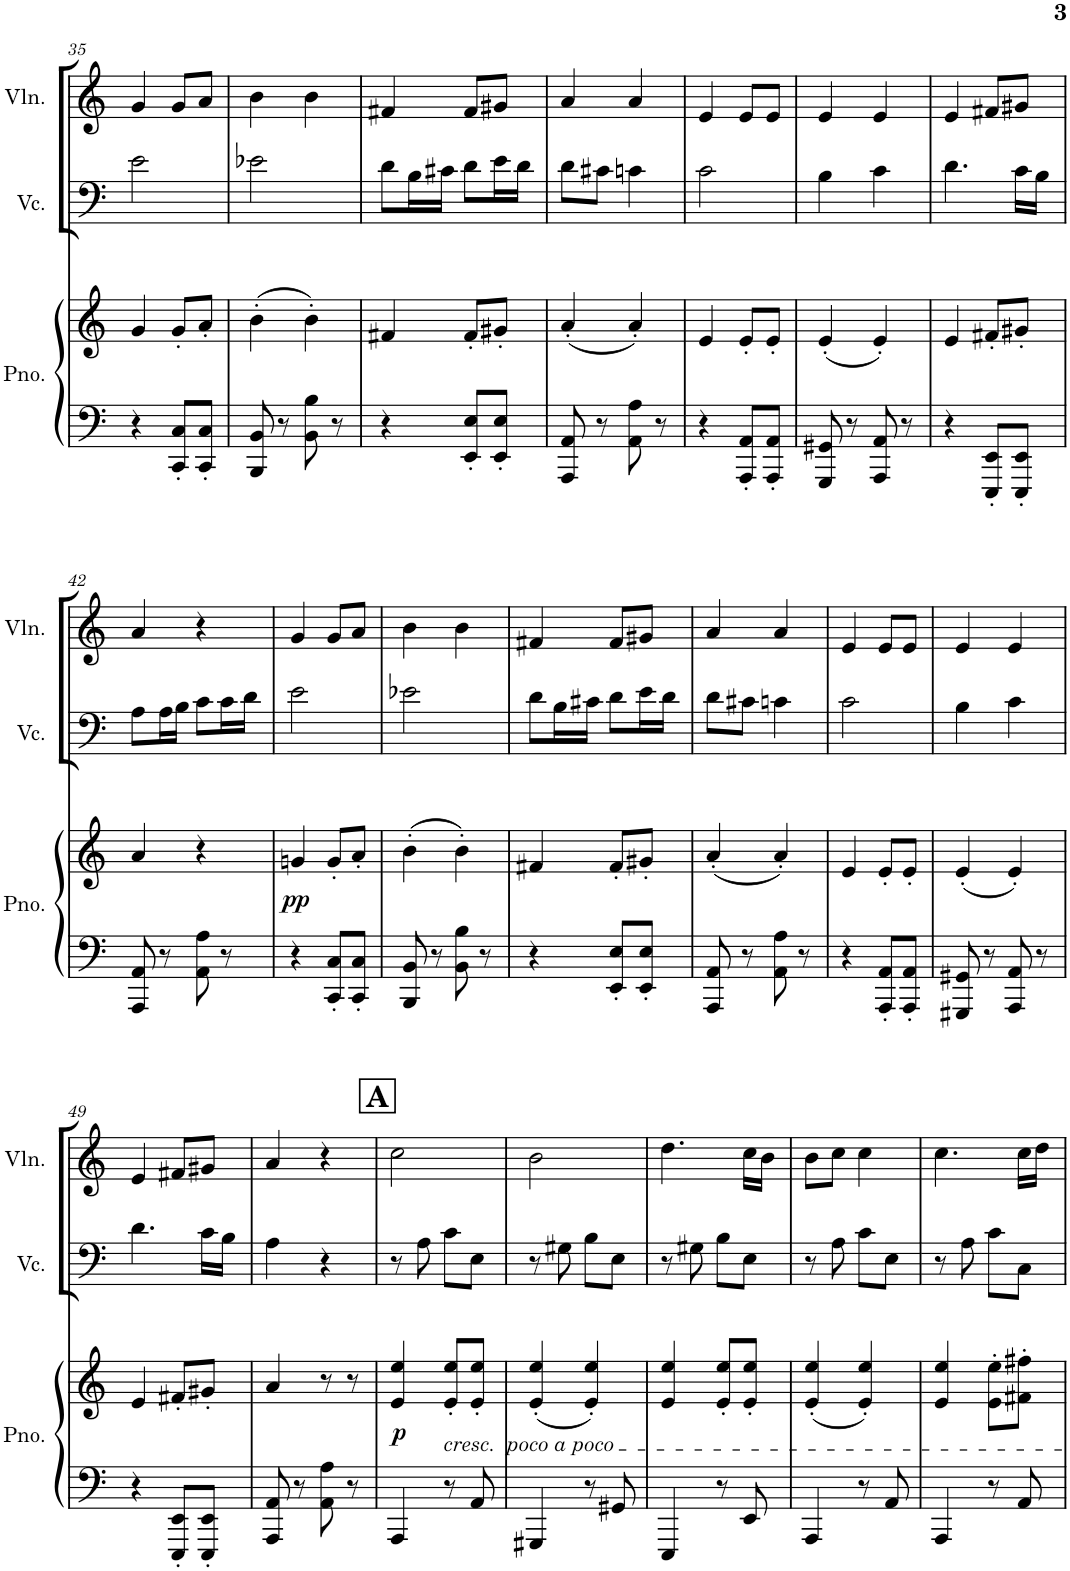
**kern	**kern	**dynam	**kern	**kern
*part3	*part3	*part3	*part2	*part1
*staff4	*staff3	*staff3/4	*staff2	*staff1
*I"Piano	*	*	*I"Violoncello	*I"Violin
*I'Pno.	*	*	*I'Vc.	*I'Vln.
!!LO:PB:g=z
*clefF4	*clefG2	*	*clefF4	*clefG2
*k[]	*k[]	*	*k[]	*k[]
*M2/4	*M2/4	*	*M2/4	*M2/4
=35	=35	=35	=35	=35
4r	4g/	.	2e\	4g/
8CC/' 8C/'L	8g'/L	.	.	8g/L
8CC/' 8C/'J	8a'/J	.	.	8a/J
=36	=36	=36	=36	=36
8BBB/ 8BB/	(4b'\	.	2e-X\	4b\
8r	.	.	.	.
8BB\ 8B\	4b'\)	.	.	4b\
8r	.	.	.	.
=37	=37	=37	=37	=37
4r	4f#X/	.	8d\L	4f#X/
.	.	.	16B\L	.
.	.	.	16c#X\JJ	.
8EE/' 8E/'L	8f#'/L	.	8d\L	8f#/L
8EE/' 8E/'J	8g#X'/J	.	16e\L	8g#X/J
.	.	.	16d\JJ	.
=38	=38	=38	=38	=38
8AAA/ 8AA/	(4a'/	.	8d\L	4a/
8r	.	.	8c#X\J	.
8AA\ 8A\	4a'/)	.	4cn\	4a/
8r	.	.	.	.
=39	=39	=39	=39	=39
4r	4e/	.	2c\	4e/
8AAA/' 8AA/'L	8e'/L	.	.	8e/L
8AAA/' 8AA/'J	8e'/J	.	.	8e/J
=40	=40	=40	=40	=40
8GGG/ 8GG#X/	(4e'/	.	4B\	4e/
8r	.	.	.	.
8AAA/ 8AA/	4e'/)	.	4c\	4e/
8r	.	.	.	.
=41	=41	=41	=41	=41
4r	4e/	.	4.d\	4e/
8EEE/' 8EE/'L	8f#X'/L	.	.	8f#X/L
8EEE/' 8EE/'J	8g#X'/J	.	16c\LL	8g#X/J
.	.	.	16B\JJ	.
!!LO:LB:g=z
=42	=42	=42	=42	=42
8AAA/ 8AA/	4a/	.	8A\L	4a/
8r	.	.	16A\L	.
.	.	.	16B\JJ	.
8AA\ 8A\	4r	.	8c\L	4r
8r	.	.	16c\L	.
.	.	.	16d\JJ	.
=43	=43	=43	=43	=43
!	!	!LO:DY:b	!	!
4r	4gn/	pp	2e\	4g/
8CC/' 8C/'L	8g'/L	.	.	8g/L
8CC/' 8C/'J	8a'/J	.	.	8a/J
=44	=44	=44	=44	=44
8BBB/ 8BB/	(>4b'>\	.	2e-X\	4b\
8r	.	.	.	.
8BB\ 8B\	4b'>\)	.	.	4b\
8r	.	.	.	.
=45	=45	=45	=45	=45
4r	4f#X/	.	8d\L	4f#X/
.	.	.	16B\L	.
.	.	.	16c#X\JJ	.
8EE/' 8E/'L	8f#'/L	.	8d\L	8f#/L
8EE/' 8E/'J	8g#X'/J	.	16e\L	8g#X/J
.	.	.	16d\JJ	.
=46	=46	=46	=46	=46
8AAA/ 8AA/	(4a'/	.	8d\L	4a/
8r	.	.	8c#X\J	.
8AA\ 8A\	4a'/)	.	4cn\	4a/
8r	.	.	.	.
=47	=47	=47	=47	=47
4r	4e/	.	2c\	4e/
8AAA/' 8AA/'L	8e'/L	.	.	8e/L
8AAA/' 8AA/'J	8e'/J	.	.	8e/J
=48	=48	=48	=48	=48
8GGG#X/ 8GG#X/	(4e'/	.	4B\	4e/
8r	.	.	.	.
8AAA/ 8AA/	4e'/)	.	4c\	4e/
8r	.	.	.	.
!!LO:LB:g=z
=49	=49	=49	=49	=49
4r	4e/	.	4.d\	4e/
8EEE/' 8EE/'L	8f#X'/L	.	.	8f#X/L
8EEE/' 8EE/'J	8g#X'/J	.	16c\LL	8g#X/J
.	.	.	16B\JJ	.
=50	=50	=50	=50	=50
8AAA/ 8AA/	4a/	.	4A\	4a/
8r	.	.	.	.
8AA\ 8A\	8r	.	4r	4r
8r	8r	.	.	.
!!LO:REH:place=s1:a:B:cj:fs=14:t=A
=51	=51	=51	=51	=51
!	!	!LO:DY:b	!	!
4AAA/	4e/ 4ee/	p	8r	2cc\
.	.	.	8A\	.
!	!LO:TX:b:i:t=cresc.  poco a poco	!	!	!
8r	8e/' 8ee/'L	.	8c\L	.
8AA/	8e/' 8ee/'J	.	8E\J	.
=52	=52	=52	=52	=52
4GGG#X/	(4e/' 4ee/'	.	8r	2b\
.	.	.	8G#X\	.
8r	4e/' 4ee/')	.	8B\L	.
8GG#X/	.	.	8E\J	.
=53	=53	=53	=53	=53
4EEE/	4e/ 4ee/	.	8r	4.dd\
.	.	.	8G#X\	.
8r	8e/' 8ee/'L	.	8B\L	.
8EE/	8e/' 8ee/'J	.	8E\J	16cc\LL
.	.	.	.	16b\JJ
=54	=54	=54	=54	=54
4AAA/	(4e/' 4ee/'	.	8r	8b\L
.	.	.	8A\	8cc\J
8r	4e/' 4ee/')	.	8c\L	4cc\
8AA/	.	.	8E\J	.
=55	=55	=55	=55	=55
4AAA/	4e/ 4ee/	.	8r	4.cc\
.	.	.	8A\	.
8r	8e\' 8ee\'L	.	8c\L	.
8AA/	8f#X\' 8ff#X\'J	.	8C\J	16cc\LL
.	.	.	.	16dd\JJ
=	=	=	=	=
*-	*-	*-	*-	*-
